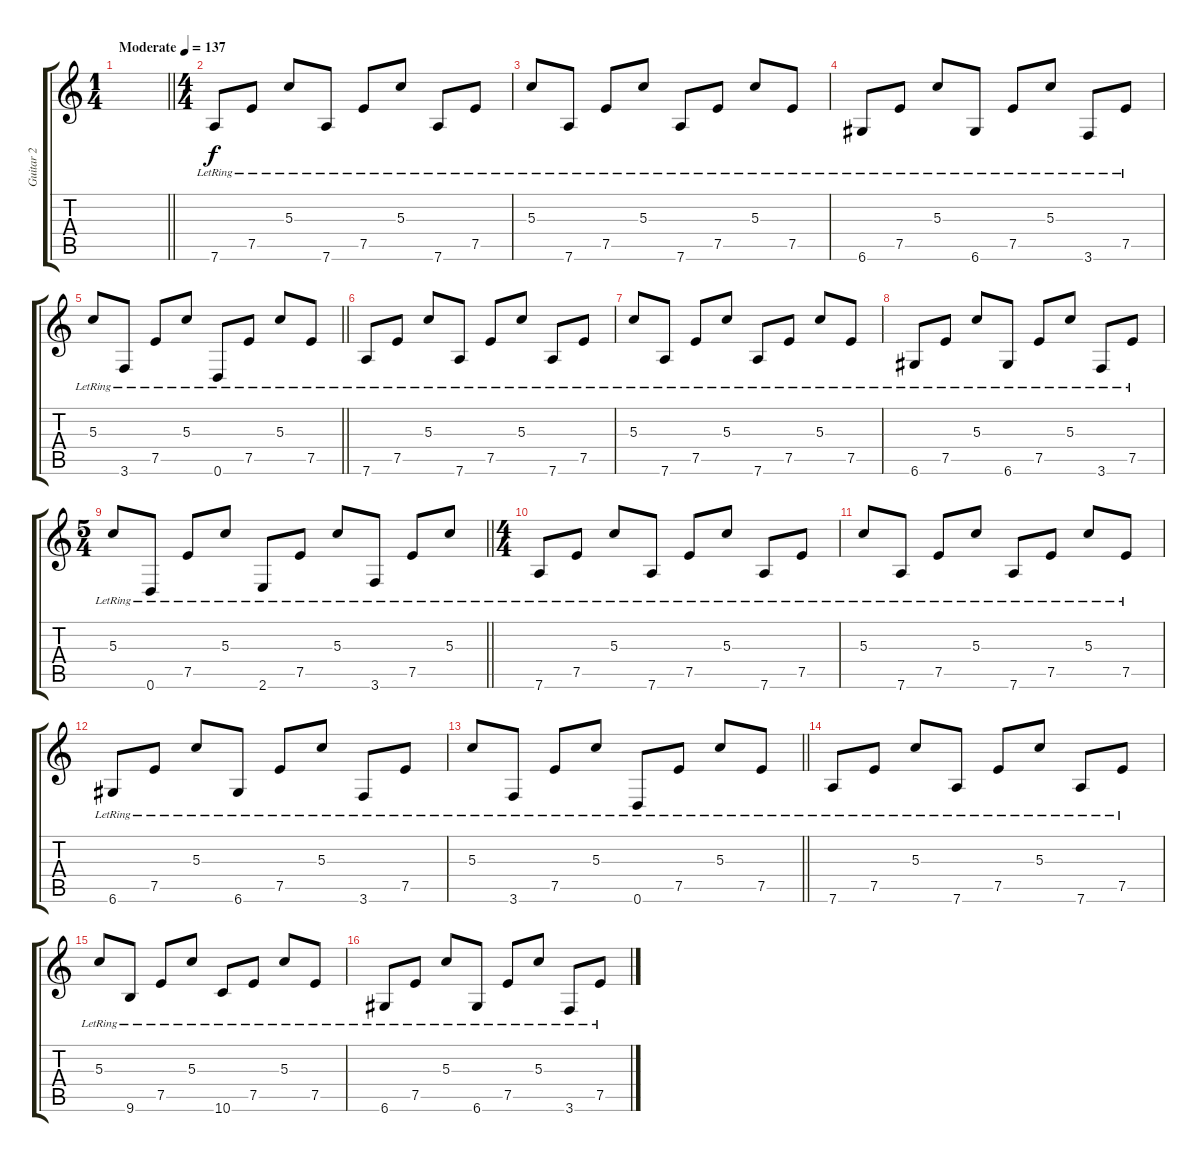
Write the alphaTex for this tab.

\track ("Guitar 2" "Guitar 2") {instrument overdrivenguitar}
\staff {score tabs}
\tuning (E4 B3 G3 D3 A2 D2) {hide}
\ts (1 4)
\tempo (137 "Moderate")
\clef g2
\barLineRight lightlight
\ks c
|
\ts (4 4)
7.6{lr}.8{instrument overdrivenguitar} 7.5{lr}.8 5.3{lr}.8 7.6{lr}.8 7.5{lr}.8 5.3{lr}.8 7.6{lr}.8 7.5{lr}.8 |
5.3{lr}.8 7.6{lr}.8 7.5{lr}.8 5.3{lr}.8 7.6{lr}.8 7.5{lr}.8 5.3{lr}.8 7.5{lr}.8 |
6.6{lr}.8 7.5{lr}.8 5.3{lr}.8 6.6{lr}.8 7.5{lr}.8 5.3{lr}.8 3.6{lr}.8 7.5{lr}.8 |
\barLineRight lightlight
5.3{lr}.8 3.6{lr}.8 7.5{lr}.8 5.3{lr}.8 0.6{lr}.8 7.5{lr}.8 5.3{lr}.8 7.5{lr}.8 |
7.6{lr}.8 7.5{lr}.8 5.3{lr}.8 7.6{lr}.8 7.5{lr}.8 5.3{lr}.8 7.6{lr}.8 7.5{lr}.8 |
5.3{lr}.8 7.6{lr}.8 7.5{lr}.8 5.3{lr}.8 7.6{lr}.8 7.5{lr}.8 5.3{lr}.8 7.5{lr}.8 |
6.6{lr}.8 7.5{lr}.8 5.3{lr}.8 6.6{lr}.8 7.5{lr}.8 5.3{lr}.8 3.6{lr}.8 7.5{lr}.8 |
\ts (5 4)
\barLineRight lightlight
5.3{lr}.8 0.6{lr}.8 7.5{lr}.8 5.3{lr}.8 2.6{lr}.8 7.5{lr}.8 5.3{lr}.8 3.6{lr}.8 7.5{lr}.8 5.3{lr}.8 |
\ts (4 4)
7.6{lr}.8 7.5{lr}.8 5.3{lr}.8 7.6{lr}.8 7.5{lr}.8 5.3{lr}.8 7.6{lr}.8 7.5{lr}.8 |
5.3{lr}.8 7.6{lr}.8 7.5{lr}.8 5.3{lr}.8 7.6{lr}.8 7.5{lr}.8 5.3{lr}.8 7.5{lr}.8 |
6.6{lr}.8 7.5{lr}.8 5.3{lr}.8 6.6{lr}.8 7.5{lr}.8 5.3{lr}.8 3.6{lr}.8 7.5{lr}.8 |
\barLineRight lightlight
5.3{lr}.8 3.6{lr}.8 7.5{lr}.8 5.3{lr}.8 0.6{lr}.8 7.5{lr}.8 5.3{lr}.8 7.5{lr}.8 |
7.6{lr}.8 7.5{lr}.8 5.3{lr}.8 7.6{lr}.8 7.5{lr}.8 5.3{lr}.8 7.6{lr}.8 7.5{lr}.8 |
5.3{lr}.8 9.6{lr}.8 7.5{lr}.8 5.3{lr}.8 10.6{lr}.8 7.5{lr}.8 5.3{lr}.8 7.5{lr}.8 |
6.6{lr}.8 7.5{lr}.8 5.3{lr}.8 6.6{lr}.8 7.5{lr}.8 5.3{lr}.8 3.6{lr}.8 7.5{lr}.8
